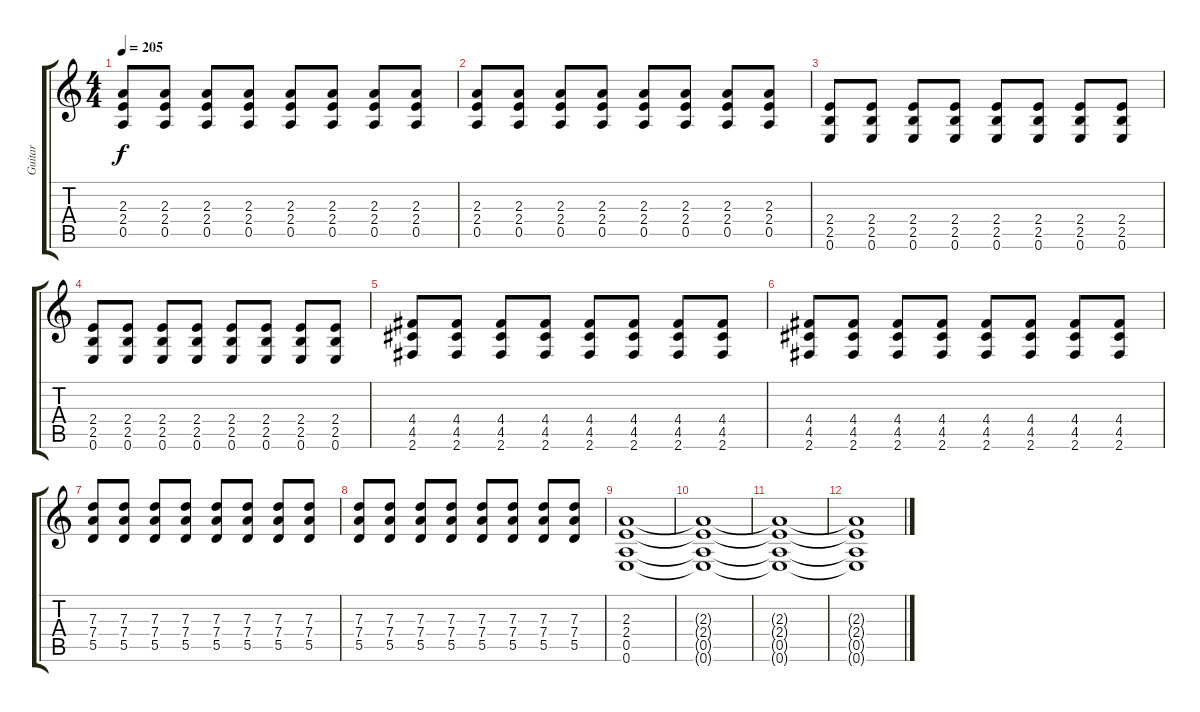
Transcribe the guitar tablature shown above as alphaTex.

\track ("Guitar" "Guitar") {instrument distortionguitar}
\staff {score tabs}
\tuning (E4 B3 G3 D3 A2 E2) {hide}
\ts (4 4)
\tempo 205
\clef g2
\ks c
(2.3 2.4 0.5).8{dy f} (2.3 2.4 0.5).8 (2.3 2.4 0.5).8 (2.3 2.4 0.5).8 (2.3 2.4 0.5).8 (2.3 2.4 0.5).8 (2.3 2.4 0.5).8 (2.3 2.4 0.5).8 |
(2.3 2.4 0.5).8 (2.3 2.4 0.5).8 (2.3 2.4 0.5).8 (2.3 2.4 0.5).8 (2.3 2.4 0.5).8 (2.3 2.4 0.5).8 (2.3 2.4 0.5).8 (2.3 2.4 0.5).8 |
(2.4 2.5 0.6).8 (2.4 2.5 0.6).8 (2.4 2.5 0.6).8 (2.4 2.5 0.6).8 (2.4 2.5 0.6).8 (2.4 2.5 0.6).8 (2.4 2.5 0.6).8 (2.4 2.5 0.6).8 |
(2.4 2.5 0.6).8 (2.4 2.5 0.6).8 (2.4 2.5 0.6).8 (2.4 2.5 0.6).8 (2.4 2.5 0.6).8 (2.4 2.5 0.6).8 (2.4 2.5 0.6).8 (2.4 2.5 0.6).8 |
(4.4 4.5 2.6).8 (4.4 4.5 2.6).8 (4.4 4.5 2.6).8 (4.4 4.5 2.6).8 (4.4 4.5 2.6).8 (4.4 4.5 2.6).8 (4.4 4.5 2.6).8 (4.4 4.5 2.6).8 |
(4.4 4.5 2.6).8 (4.4 4.5 2.6).8 (4.4 4.5 2.6).8 (4.4 4.5 2.6).8 (4.4 4.5 2.6).8 (4.4 4.5 2.6).8 (4.4 4.5 2.6).8 (4.4 4.5 2.6).8 |
(7.3 7.4 5.5).8 (7.3 7.4 5.5).8 (7.3 7.4 5.5).8 (7.3 7.4 5.5).8 (7.3 7.4 5.5).8 (7.3 7.4 5.5).8 (7.3 7.4 5.5).8 (7.3 7.4 5.5).8 |
(7.3 7.4 5.5).8 (7.3 7.4 5.5).8 (7.3 7.4 5.5).8 (7.3 7.4 5.5).8 (7.3 7.4 5.5).8 (7.3 7.4 5.5).8 (7.3 7.4 5.5).8 (7.3 7.4 5.5).8 |
(2.3 2.4 0.5 0.6).1 |
(2.3{t} 2.4{t} 0.5{t} 0.6{t}).1 |
(2.3{t} 2.4{t} 0.5{t} 0.6{t}).1 |
(2.3{t} 2.4{t} 0.5{t} 0.6{t}).1
